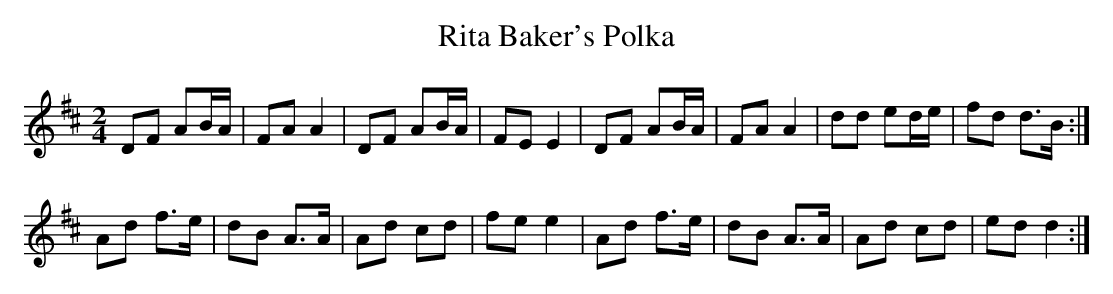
X:1
T:Rita Baker's Polka
M:2/4
L:1/8
K:D
DF AB/2A/2|FA A2|DF AB/2A/2|FE E2|DF AB/2A/2|FA A2|dd ed/2e/2|fd d>B:|
Ad f>e|dB A>A|Ad cd|fe e2|Ad f>e|dB A>A|Ad cd|ed d2:|
